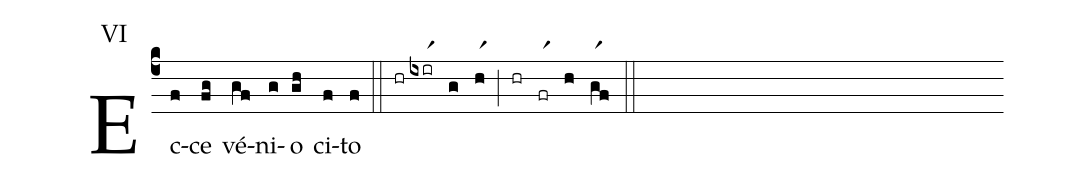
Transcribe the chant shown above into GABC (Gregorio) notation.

annotation: VI;
%%
(c4)Ec(f)ce(fg) vé(gf)ni(g)o(gh) ci(f)to(f) (::) (hr)(ixirr1)(g)(hr1)(;)(hr)(frr1)(h)(gr1f)(::)
